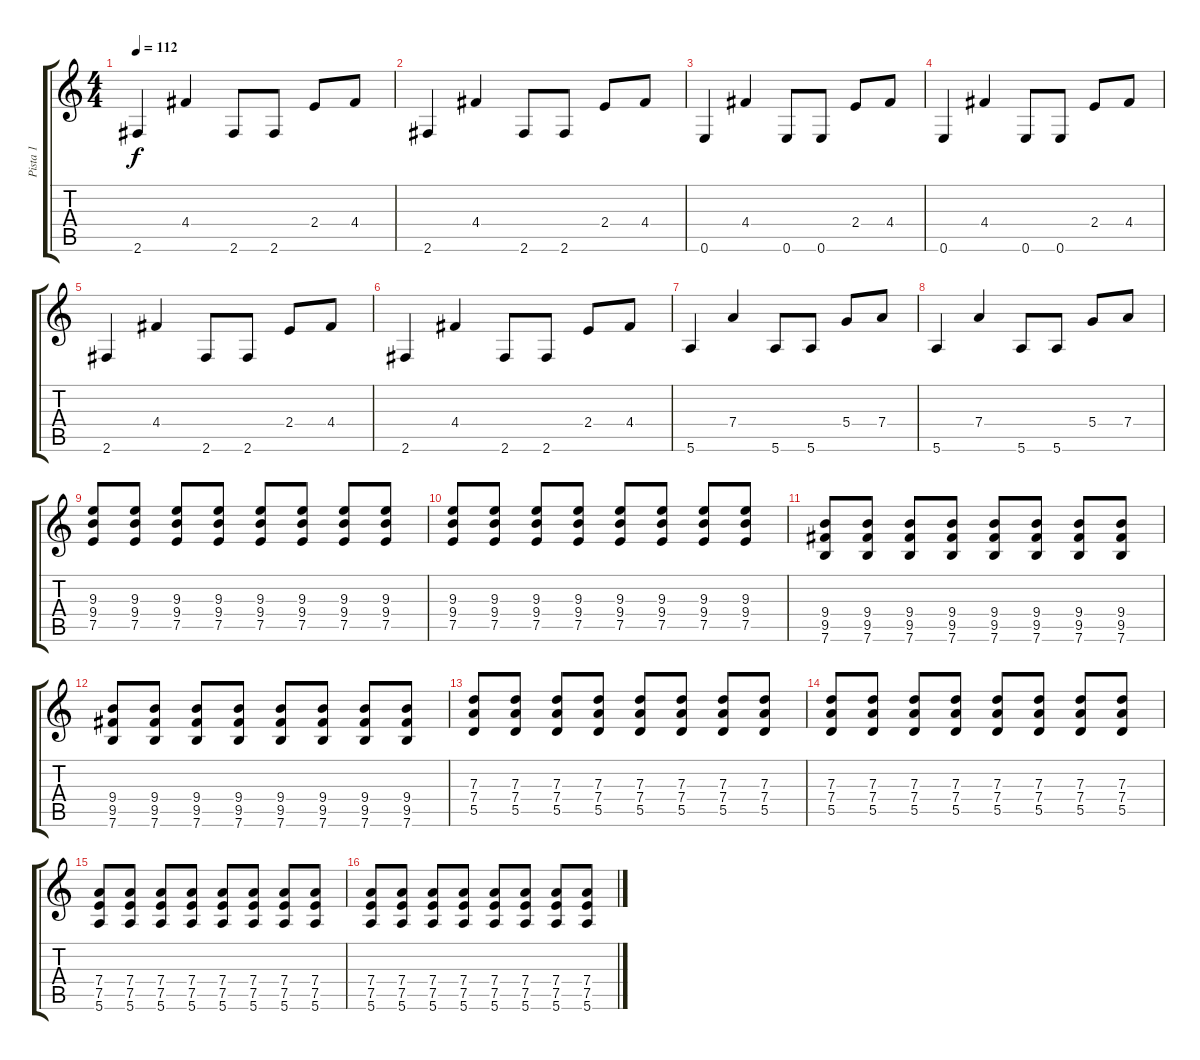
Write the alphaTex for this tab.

\track ("Pista 1" "Pista 1") {instrument overdrivenguitar}
\staff {score tabs}
\tuning (E4 B3 G3 D3 A2 E2) {hide}
\ts (4 4)
\tempo 112
\clef g2
\ks c
2.6.4{dy f} 4.4.4 2.6.8 2.6.8 2.4.8 4.4.8 |
2.6.4 4.4.4 2.6.8 2.6.8 2.4.8 4.4.8 |
0.6.4 4.4.4 0.6.8 0.6.8 2.4.8 4.4.8 |
0.6.4 4.4.4 0.6.8 0.6.8 2.4.8 4.4.8 |
2.6.4 4.4.4 2.6.8 2.6.8 2.4.8 4.4.8 |
2.6.4 4.4.4 2.6.8 2.6.8 2.4.8 4.4.8 |
5.6.4 7.4.4 5.6.8 5.6.8 5.4.8 7.4.8 |
5.6.4 7.4.4 5.6.8 5.6.8 5.4.8 7.4.8 |
(9.3 9.4 7.5).8 (9.3 9.4 7.5).8 (9.3 9.4 7.5).8 (9.3 9.4 7.5).8 (9.3 9.4 7.5).8 (9.3 9.4 7.5).8 (9.3 9.4 7.5).8 (9.3 9.4 7.5).8 |
(9.3 9.4 7.5).8 (9.3 9.4 7.5).8 (9.3 9.4 7.5).8 (9.3 9.4 7.5).8 (9.3 9.4 7.5).8 (9.3 9.4 7.5).8 (9.3 9.4 7.5).8 (9.3 9.4 7.5).8 |
(9.4 9.5 7.6).8 (9.4 9.5 7.6).8 (9.4 9.5 7.6).8 (9.4 9.5 7.6).8 (9.4 9.5 7.6).8 (9.4 9.5 7.6).8 (9.4 9.5 7.6).8 (9.4 9.5 7.6).8 |
(9.4 9.5 7.6).8 (9.4 9.5 7.6).8 (9.4 9.5 7.6).8 (9.4 9.5 7.6).8 (9.4 9.5 7.6).8 (9.4 9.5 7.6).8 (9.4 9.5 7.6).8 (9.4 9.5 7.6).8 |
(7.3 7.4 5.5).8 (7.3 7.4 5.5).8 (7.3 7.4 5.5).8 (7.3 7.4 5.5).8 (7.3 7.4 5.5).8 (7.3 7.4 5.5).8 (7.3 7.4 5.5).8 (7.3 7.4 5.5).8 |
(7.3 7.4 5.5).8 (7.3 7.4 5.5).8 (7.3 7.4 5.5).8 (7.3 7.4 5.5).8 (7.3 7.4 5.5).8 (7.3 7.4 5.5).8 (7.3 7.4 5.5).8 (7.3 7.4 5.5).8 |
(7.4 7.5 5.6).8 (7.4 7.5 5.6).8 (7.4 7.5 5.6).8 (7.4 7.5 5.6).8 (7.4 7.5 5.6).8 (7.4 7.5 5.6).8 (7.4 7.5 5.6).8 (7.4 7.5 5.6).8 |
(7.4 7.5 5.6).8 (7.4 7.5 5.6).8 (7.4 7.5 5.6).8 (7.4 7.5 5.6).8 (7.4 7.5 5.6).8 (7.4 7.5 5.6).8 (7.4 7.5 5.6).8 (7.4 7.5 5.6).8
